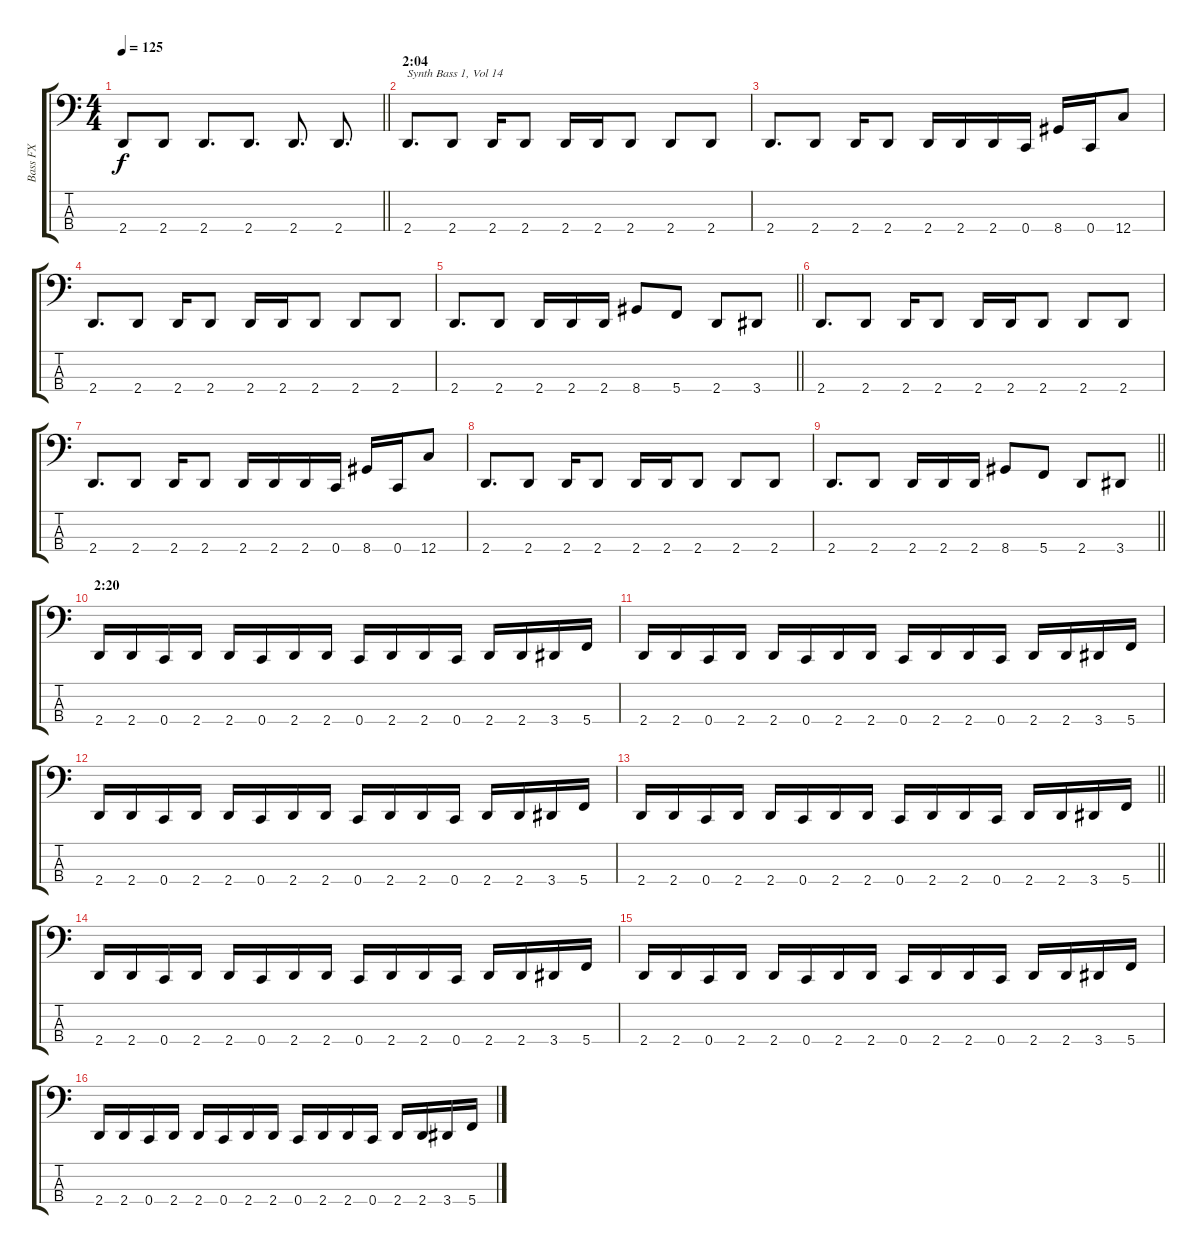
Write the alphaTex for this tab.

\track ("Bass FX" "Bass FX") {instrument synthbass1}
\staff {score tabs}
\tuning (F2 C2 G1 C1) {hide}
\ts (4 4)
\tempo 125
\clef f4
\barLineRight lightlight
\ks c
2.4.8{dy f} 2.4.8 2.4.8{d} 2.4.8{d} 2.4.8{d} 2.4.8{d} |
\section ("" "2:04")
2.4.8{d txt "Synth Bass 1, Vol 14" volume 14 instrument synthbass1} 2.4.8 2.4.16 2.4.8 2.4.16 2.4.16 2.4.8 2.4.8 2.4.8 |
2.4.8{d} 2.4.8 2.4.16 2.4.8 2.4.16 2.4.16 2.4.16 0.4.16 8.4.16 0.4.16 12.4.8 |
2.4.8{d} 2.4.8 2.4.16 2.4.8 2.4.16 2.4.16 2.4.8 2.4.8 2.4.8 |
\barLineRight lightlight
2.4.8{d} 2.4.8 2.4.16 2.4.16 2.4.16 8.4.8 5.4.8 2.4.8 3.4.8 |
2.4.8{d} 2.4.8 2.4.16 2.4.8 2.4.16 2.4.16 2.4.8 2.4.8 2.4.8 |
2.4.8{d} 2.4.8 2.4.16 2.4.8 2.4.16 2.4.16 2.4.16 0.4.16 8.4.16 0.4.16 12.4.8 |
2.4.8{d} 2.4.8 2.4.16 2.4.8 2.4.16 2.4.16 2.4.8 2.4.8 2.4.8 |
\barLineRight lightlight
2.4.8{d} 2.4.8 2.4.16 2.4.16 2.4.16 8.4.8 5.4.8 2.4.8 3.4.8 |
\section ("" "2:20")
2.4.16 2.4.16 0.4.16 2.4.16 2.4.16 0.4.16 2.4.16 2.4.16 0.4.16 2.4.16 2.4.16 0.4.16 2.4.16 2.4.16 3.4.16 5.4.16 |
2.4.16 2.4.16 0.4.16 2.4.16 2.4.16 0.4.16 2.4.16 2.4.16 0.4.16 2.4.16 2.4.16 0.4.16 2.4.16 2.4.16 3.4.16 5.4.16 |
2.4.16 2.4.16 0.4.16 2.4.16 2.4.16 0.4.16 2.4.16 2.4.16 0.4.16 2.4.16 2.4.16 0.4.16 2.4.16 2.4.16 3.4.16 5.4.16 |
\barLineRight lightlight
2.4.16 2.4.16 0.4.16 2.4.16 2.4.16 0.4.16 2.4.16 2.4.16 0.4.16 2.4.16 2.4.16 0.4.16 2.4.16 2.4.16 3.4.16 5.4.16 |
2.4.16 2.4.16 0.4.16 2.4.16 2.4.16 0.4.16 2.4.16 2.4.16 0.4.16 2.4.16 2.4.16 0.4.16 2.4.16 2.4.16 3.4.16 5.4.16 |
2.4.16 2.4.16 0.4.16 2.4.16 2.4.16 0.4.16 2.4.16 2.4.16 0.4.16 2.4.16 2.4.16 0.4.16 2.4.16 2.4.16 3.4.16 5.4.16 |
2.4.16 2.4.16 0.4.16 2.4.16 2.4.16 0.4.16 2.4.16 2.4.16 0.4.16 2.4.16 2.4.16 0.4.16 2.4.16 2.4.16 3.4.16 5.4.16
